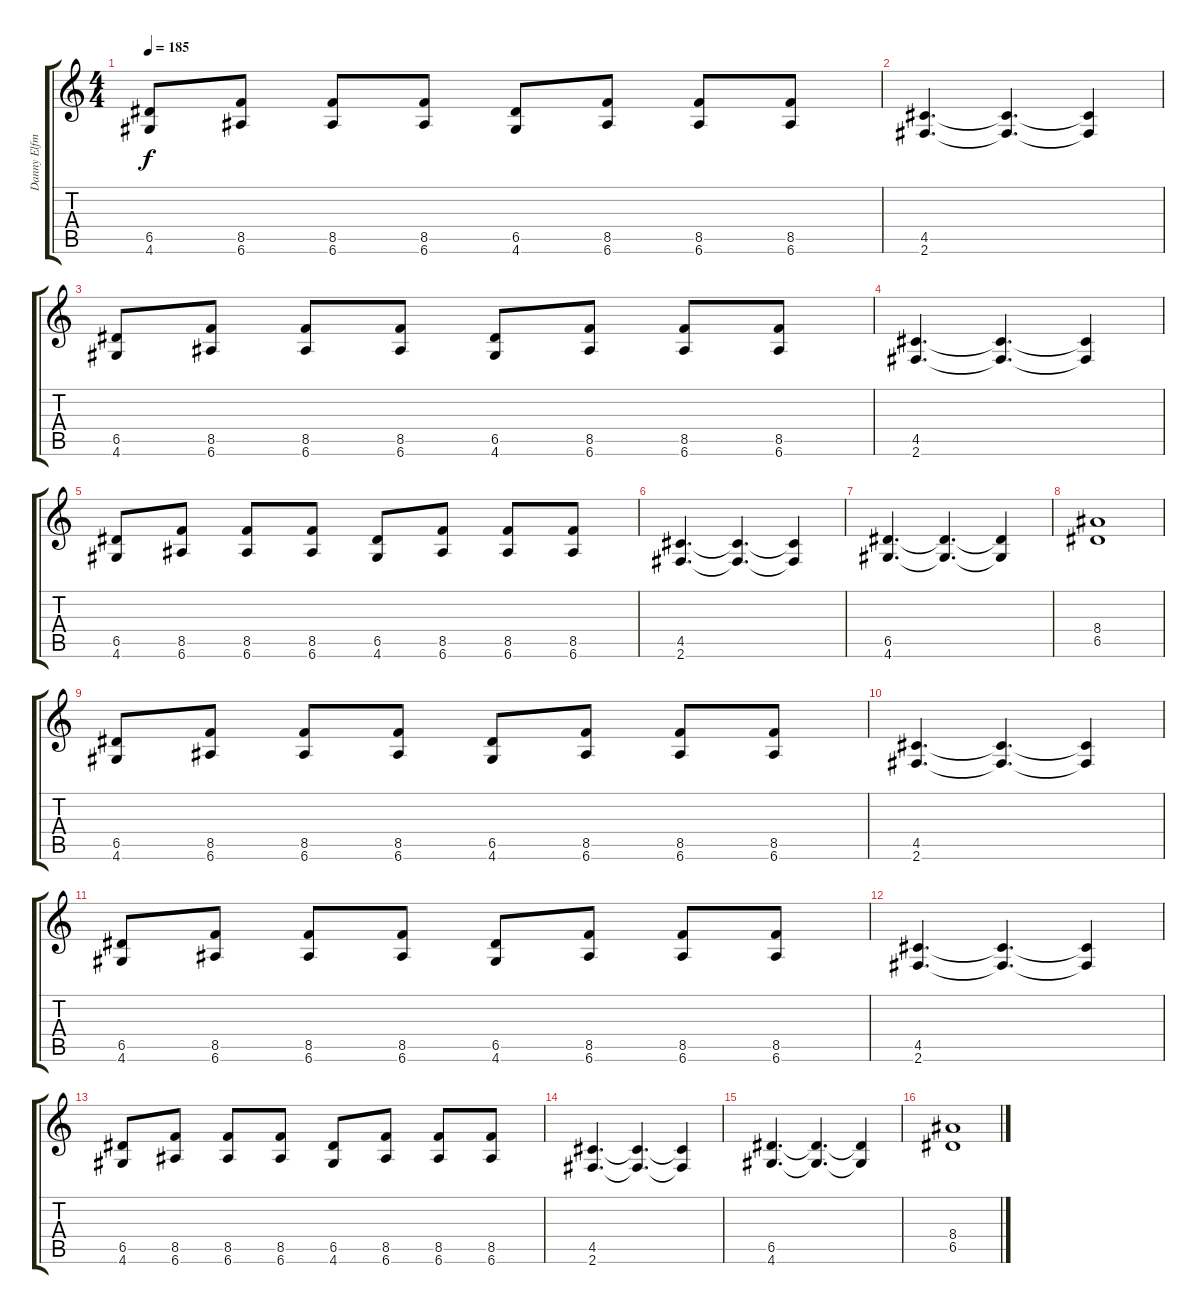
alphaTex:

\track ("Danny Elfman" "Danny Elfm") {instrument distortionguitar}
\staff {score tabs}
\tuning (E4 B3 G3 D3 A2 E2) {hide}
\ts (4 4)
\tempo 185
\clef g2
\ks c
(6.5 4.6).8{dy f} (8.5 6.6).8 (8.5 6.6).8 (8.5 6.6).8 (6.5 4.6).8 (8.5 6.6).8 (8.5 6.6).8 (8.5 6.6).8 |
(4.5 2.6).4{d} (4.5{t} 2.6{t}).4{d} (4.5{t} 2.6{t}).4 |
(6.5 4.6).8 (8.5 6.6).8 (8.5 6.6).8 (8.5 6.6).8 (6.5 4.6).8 (8.5 6.6).8 (8.5 6.6).8 (8.5 6.6).8 |
(4.5 2.6).4{d} (4.5{t} 2.6{t}).4{d} (4.5{t} 2.6{t}).4 |
(6.5 4.6).8 (8.5 6.6).8 (8.5 6.6).8 (8.5 6.6).8 (6.5 4.6).8 (8.5 6.6).8 (8.5 6.6).8 (8.5 6.6).8 |
(4.5 2.6).4{d} (4.5{t} 2.6{t}).4{d} (4.5{t} 2.6{t}).4 |
(6.5 4.6).4{d} (6.5{t} 4.6{t}).4{d} (6.5{t} 4.6{t}).4 |
(8.4 6.5).1 |
(6.5 4.6).8 (8.5 6.6).8 (8.5 6.6).8 (8.5 6.6).8 (6.5 4.6).8 (8.5 6.6).8 (8.5 6.6).8 (8.5 6.6).8 |
(4.5 2.6).4{d} (4.5{t} 2.6{t}).4{d} (4.5{t} 2.6{t}).4 |
(6.5 4.6).8 (8.5 6.6).8 (8.5 6.6).8 (8.5 6.6).8 (6.5 4.6).8 (8.5 6.6).8 (8.5 6.6).8 (8.5 6.6).8 |
(4.5 2.6).4{d} (4.5{t} 2.6{t}).4{d} (4.5{t} 2.6{t}).4 |
(6.5 4.6).8 (8.5 6.6).8 (8.5 6.6).8 (8.5 6.6).8 (6.5 4.6).8 (8.5 6.6).8 (8.5 6.6).8 (8.5 6.6).8 |
(4.5 2.6).4{d} (4.5{t} 2.6{t}).4{d} (4.5{t} 2.6{t}).4 |
(6.5 4.6).4{d} (6.5{t} 4.6{t}).4{d} (6.5{t} 4.6{t}).4 |
(8.4 6.5).1
